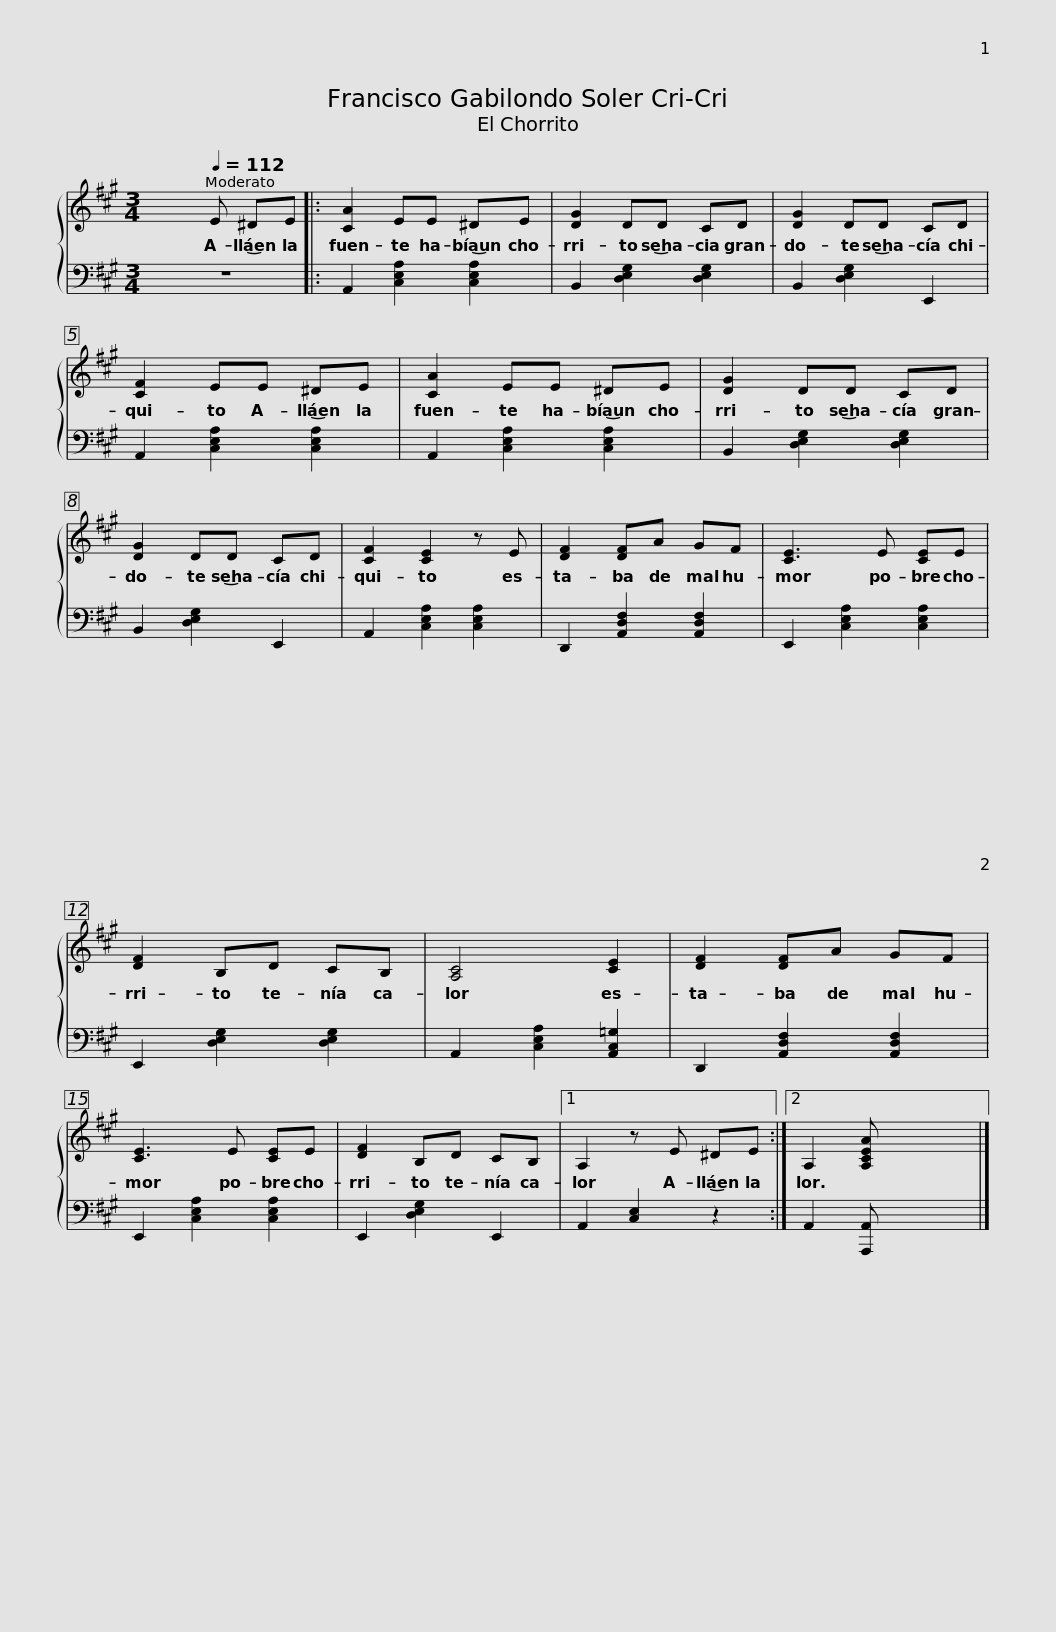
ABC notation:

X:1
%%score { 1 | 2 }
L:1/8
M:3/4
I:linebreak $
K:A
V:1 treble
V:2 bass
V:1
 x3[Q:1/4=112] E ^DE |: [CA]2 EE ^DE | [DG]2 DD CD | [DG]2 DD CD | [CF]2 EE ^DE |$ %5
 [CA]2 EE ^DE | [DG]2 DD CD | [DG]2 DD CD | [CF]2 [CE]2 z E | [DF]2 [DF]A GF | %10
 [CE]3 E [CE]E |$ [DF]2 B,D CB, | [A,C]4 [CE]2 | [DF]2 [DF]A GF | [CE]3 E [CE]E | %15
 [DF]2 B,D CB, |1 A,2 z E ^DE :|2 A,2 [A,CEA] x x2 |] %18
V:2
 z6 |: A,,2 [C,E,A,]2 [C,E,A,]2 | B,,2 [D,E,G,]2 [D,E,G,]2 | B,,2 [D,E,G,]2 E,,2 | A,,2 [C,E,A,]2 [C,E,A,]2 |$ %5
 A,,2 [C,E,A,]2 [C,E,A,]2 | B,,2 [D,E,G,]2 [D,E,G,]2 | B,,2 [D,E,G,]2 E,,2 | A,,2 [C,E,A,]2 [C,E,A,]2 | D,,2 [A,,D,F,]2 [A,,D,F,]2 | %10
 E,,2 [C,E,A,]2 [C,E,A,]2 |$ E,,2 [D,E,G,]2 [D,E,G,]2 | A,,2 [C,E,A,]2 [A,,C,=G,]2 | D,,2 [A,,D,F,]2 [A,,D,F,]2 | E,,2 [C,E,A,]2 [C,E,A,]2 | %15
 E,,2 [D,E,G,]2 E,,2 |1 A,,2 [C,E,]2 z2 :|2 A,,2 [A,,,A,,] x x2 |] %18
